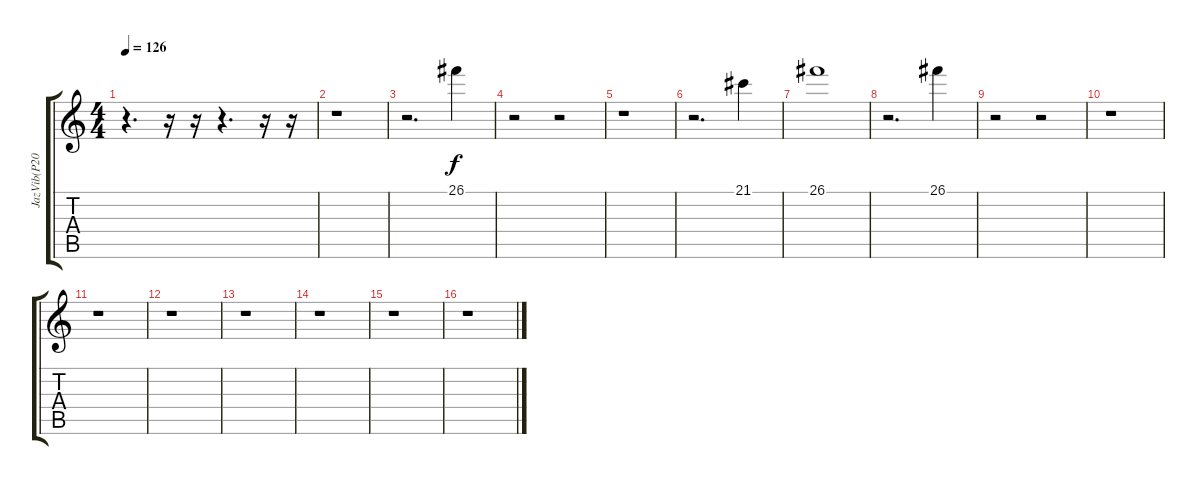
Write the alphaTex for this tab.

\track ("JazVib(P20)" "JazVib(P20") {instrument vibraphone}
\staff {score tabs}
\tuning (E4 B3 G3 D3 A2 E2) {hide}
\ts (4 4)
\tempo 126
\clef g2
\ks c
r.4{d dy f} r.16 r.16 r.4{d} r.16 r.16 |
r.1 |
r.2{d} 26.1.4 |
r.2 r.2 |
r.1 |
r.2{d} 21.1.4 |
26.1.1 |
r.2{d} 26.1.4 |
r.2 r.2 |
r.1 |
r.1 |
r.1 |
r.1 |
r.1 |
r.1 |
r.1
